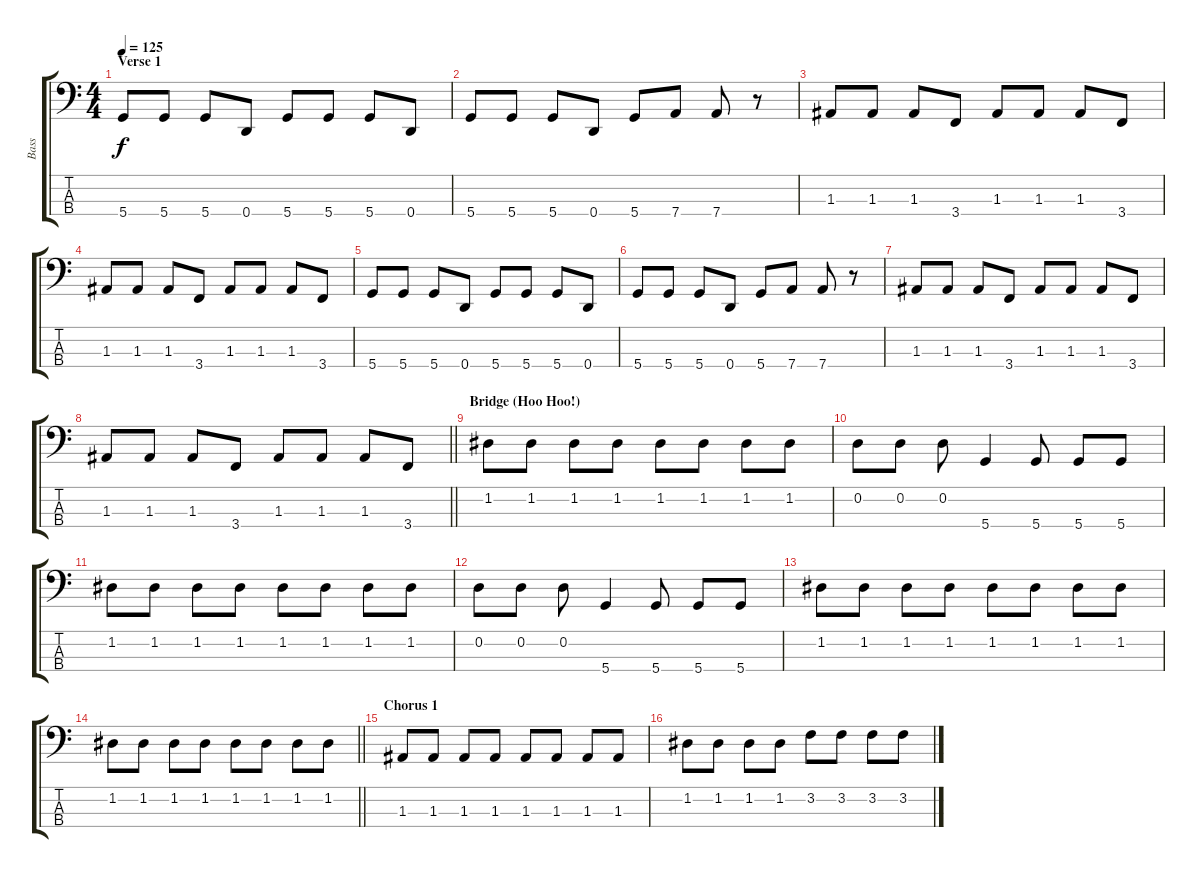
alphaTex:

\track ("Bass" "Bass") {instrument electricbasspick}
\staff {score tabs}
\tuning (G2 D2 A1 D1) {hide}
\ts (4 4)
\section ("" "Verse 1")
\tempo 125
\clef f4
\ks c
5.4.8{dy f instrument electricbasspick} 5.4.8 5.4.8 0.4.8 5.4.8 5.4.8 5.4.8 0.4.8 |
5.4.8 5.4.8 5.4.8 0.4.8 5.4.8 7.4.8 7.4.8 r.8 |
1.3.8 1.3.8 1.3.8 3.4.8 1.3.8 1.3.8 1.3.8 3.4.8 |
1.3.8 1.3.8 1.3.8 3.4.8 1.3.8 1.3.8 1.3.8 3.4.8 |
5.4.8 5.4.8 5.4.8 0.4.8 5.4.8 5.4.8 5.4.8 0.4.8 |
5.4.8 5.4.8 5.4.8 0.4.8 5.4.8 7.4.8 7.4.8 r.8 |
1.3.8 1.3.8 1.3.8 3.4.8 1.3.8 1.3.8 1.3.8 3.4.8 |
\barLineRight lightlight
1.3.8 1.3.8 1.3.8 3.4.8 1.3.8 1.3.8 1.3.8 3.4.8 |
\section ("" "Bridge (Hoo Hoo!)")
1.2.8 1.2.8 1.2.8 1.2.8 1.2.8 1.2.8 1.2.8 1.2.8 |
0.2.8 0.2.8 0.2.8 5.4.4 5.4.8 5.4.8 5.4.8 |
1.2.8 1.2.8 1.2.8 1.2.8 1.2.8 1.2.8 1.2.8 1.2.8 |
0.2.8 0.2.8 0.2.8 5.4.4 5.4.8 5.4.8 5.4.8 |
1.2.8 1.2.8 1.2.8 1.2.8 1.2.8 1.2.8 1.2.8 1.2.8 |
\barLineRight lightlight
1.2.8 1.2.8 1.2.8 1.2.8 1.2.8 1.2.8 1.2.8 1.2.8 |
\section ("" "Chorus 1")
1.3.8 1.3.8 1.3.8 1.3.8 1.3.8 1.3.8 1.3.8 1.3.8 |
1.2.8 1.2.8 1.2.8 1.2.8 3.2.8 3.2.8 3.2.8 3.2.8
